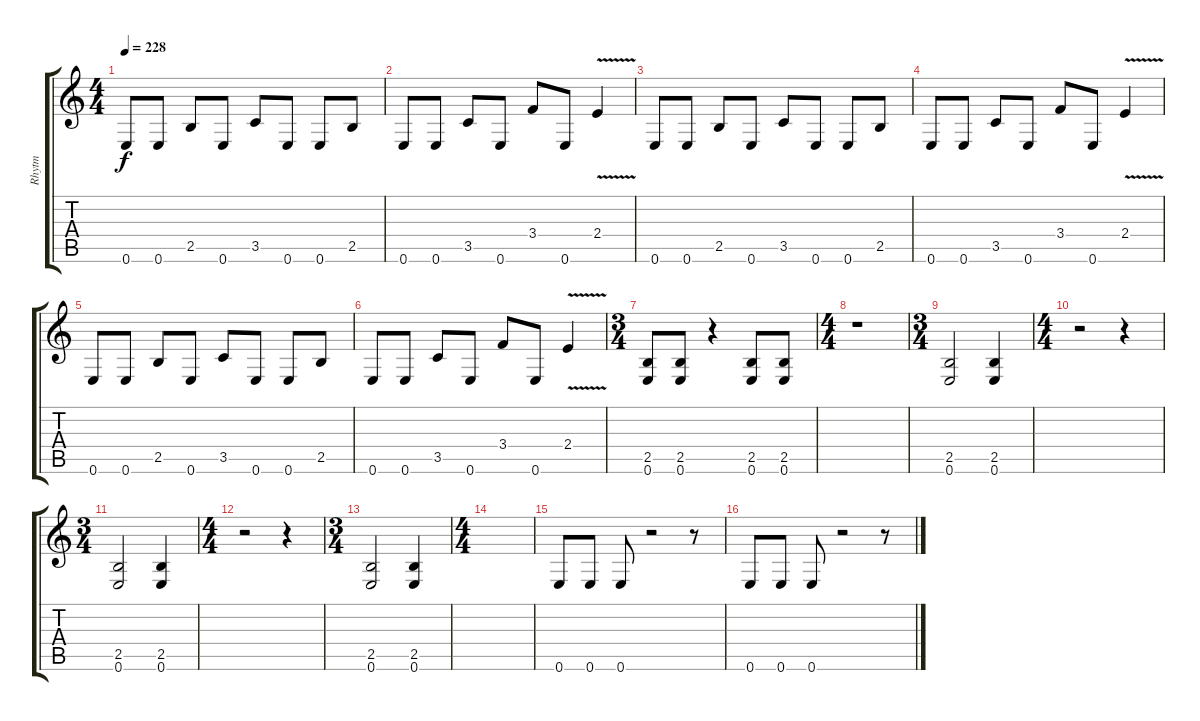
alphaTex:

\track ("Rhytm" "Rhytm") {instrument distortionguitar}
\staff {score tabs}
\tuning (E4 B3 G3 D3 A2 E2) {hide}
\ts (4 4)
\tempo 228
\clef g2
\ks c
0.6.8{dy f} 0.6.8 2.5.8 0.6.8 3.5.8 0.6.8 0.6.8 2.5.8 |
0.6.8 0.6.8 3.5.8 0.6.8 3.4.8 0.6.8 2.4{v}.4 |
0.6.8 0.6.8 2.5.8 0.6.8 3.5.8 0.6.8 0.6.8 2.5.8 |
0.6.8 0.6.8 3.5.8 0.6.8 3.4.8 0.6.8 2.4{v}.4 |
0.6.8 0.6.8 2.5.8 0.6.8 3.5.8 0.6.8 0.6.8 2.5.8 |
0.6.8 0.6.8 3.5.8 0.6.8 3.4.8 0.6.8 2.4{v}.4 |
\ts (3 4)
(2.5 0.6).8 (2.5 0.6).8 r.4 (2.5 0.6).8 (2.5 0.6).8 |
\ts (4 4)
r.1 |
\ts (3 4)
(2.5 0.6).2 (2.5 0.6).4 |
\ts (4 4)
r.2 r.4 |
\ts (3 4)
(2.5 0.6).2 (2.5 0.6).4 |
\ts (4 4)
r.2 r.4 |
\ts (3 4)
(2.5 0.6).2 (2.5 0.6).4 |
\ts (4 4)
|
0.6.8 0.6.8 0.6.8 r.2 r.8 |
0.6.8 0.6.8 0.6.8 r.2 r.8
